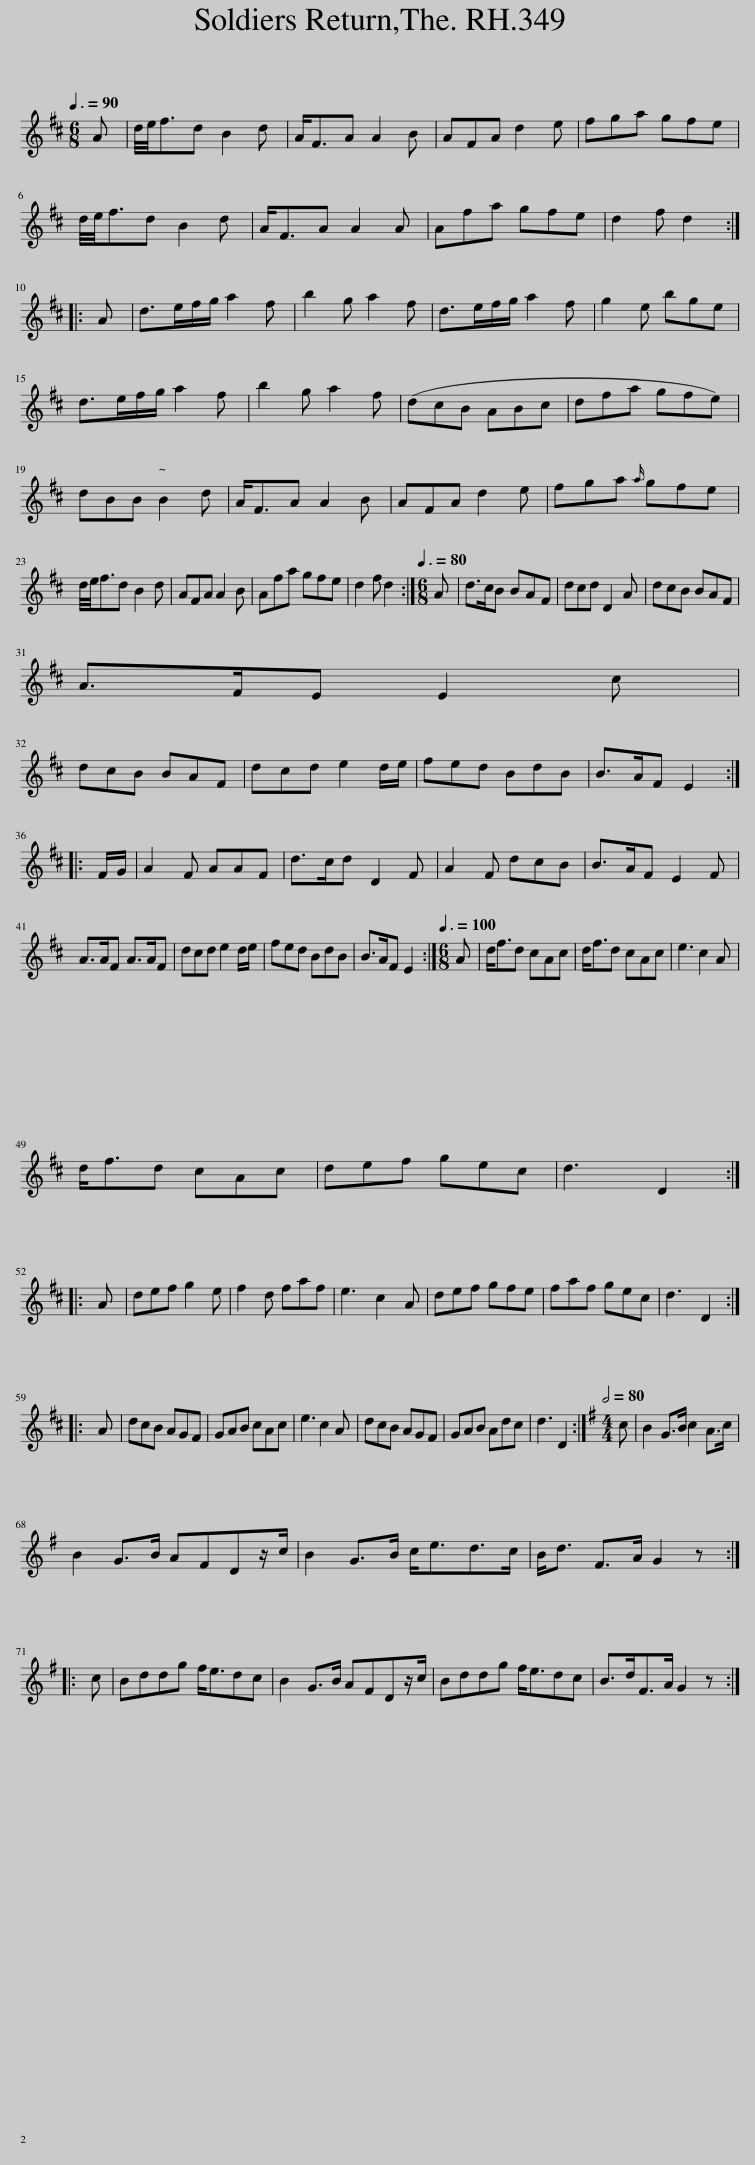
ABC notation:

X:1
L:1/8
Q:3/8=90
M:6/8
I:linebreak $
K:D
V:1 treble
V:1
 A | d/4e/4f3/2d B2 d | A<FA A2 B | AFA d2 e | fga gfe |$ %5
 d/4e/4f3/2d B2 d | A<FA A2 A | Afa gfe | d2 f d2 ::$ A | %10
 d>ef/g/ a2 f | b2 g a2 f | d>ef/g/ a2 f | g2 e bge |$ d>ef/g/ a2 f | %15
 b2 g a2 f | (dcB ABc | dfa gfe) |$ dBB B2 d | A<FA A2 B | %20
 AFA d2 e | fga{a} gfe |$ d/4e/4f3/2d B2 d | AFA A2 B | Afa gfe | %25
 d2 f d2 :|[M:6/8][Q:3/8=80] A | d>cB BAF | dcd D2 A | dcB BAF |$ %30
 A>FE E2 c |$ dcB BAF | dcd e2 d/e/ | fed BdB | B>AF E2 ::$ %35
 F/G/ | A2 F AAF | d>cd D2 F | A2 F dcB | B>AF E2 F |$ %40
 A>AF A>AF | dcd e2 d/e/ | fed BdB | B>AF E2 :|[M:6/8][Q:3/8=100] A | %45
 d<fd cAc | d<fd cAc | e3 c2 A |$ d<fd cAc | def gec | %50
 d3 D2 ::$ A | def g2 e | f2 d faf | e3 c2 A | %55
 def gfe | faf gec | d3 D2 ::$ A | dcB AGF | %60
 GAB cAc | e3 c2 A | dcB AGF | GAB Adc | d3 D2 :| %65
[K:G][M:4/4][Q:1/2=80] c | B2 G>B c2 A>c |$ B2 G>B AFDz/c/ | B2 G>B c<ed>c | B<d F>A G2 z ::$ %70
 c | Bddg f<edc | B2 G>B AFDz/c/ | Bddg f<edc | B>dF>A G2 z :| %75
